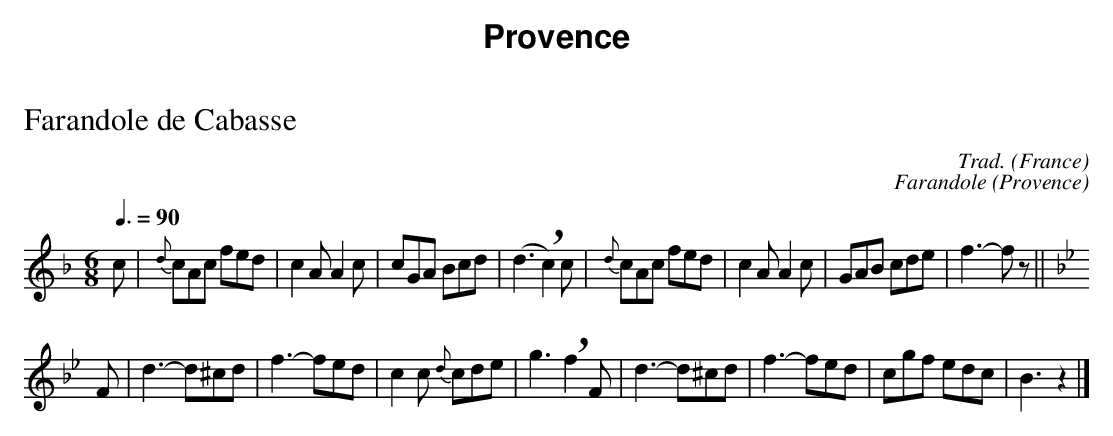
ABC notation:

X:1
T:Farandole de Cabasse
O:France
C:Trad.
M:6/8
Q:3/8=90
K:Fmajor
c|{d}cAc fed|c2A A2c|cGA Bcd|(d3 !breath!c2)c|{d}cAc fed|c2A A2c|GAB cde|f3-fz||
[K:Bbmajor]F|d3-d^cd|f3-fed|c2c {d}cde|g3 !breath!f2F|d3-d^cd|f3-fed|cgf edc|B3z2|]
